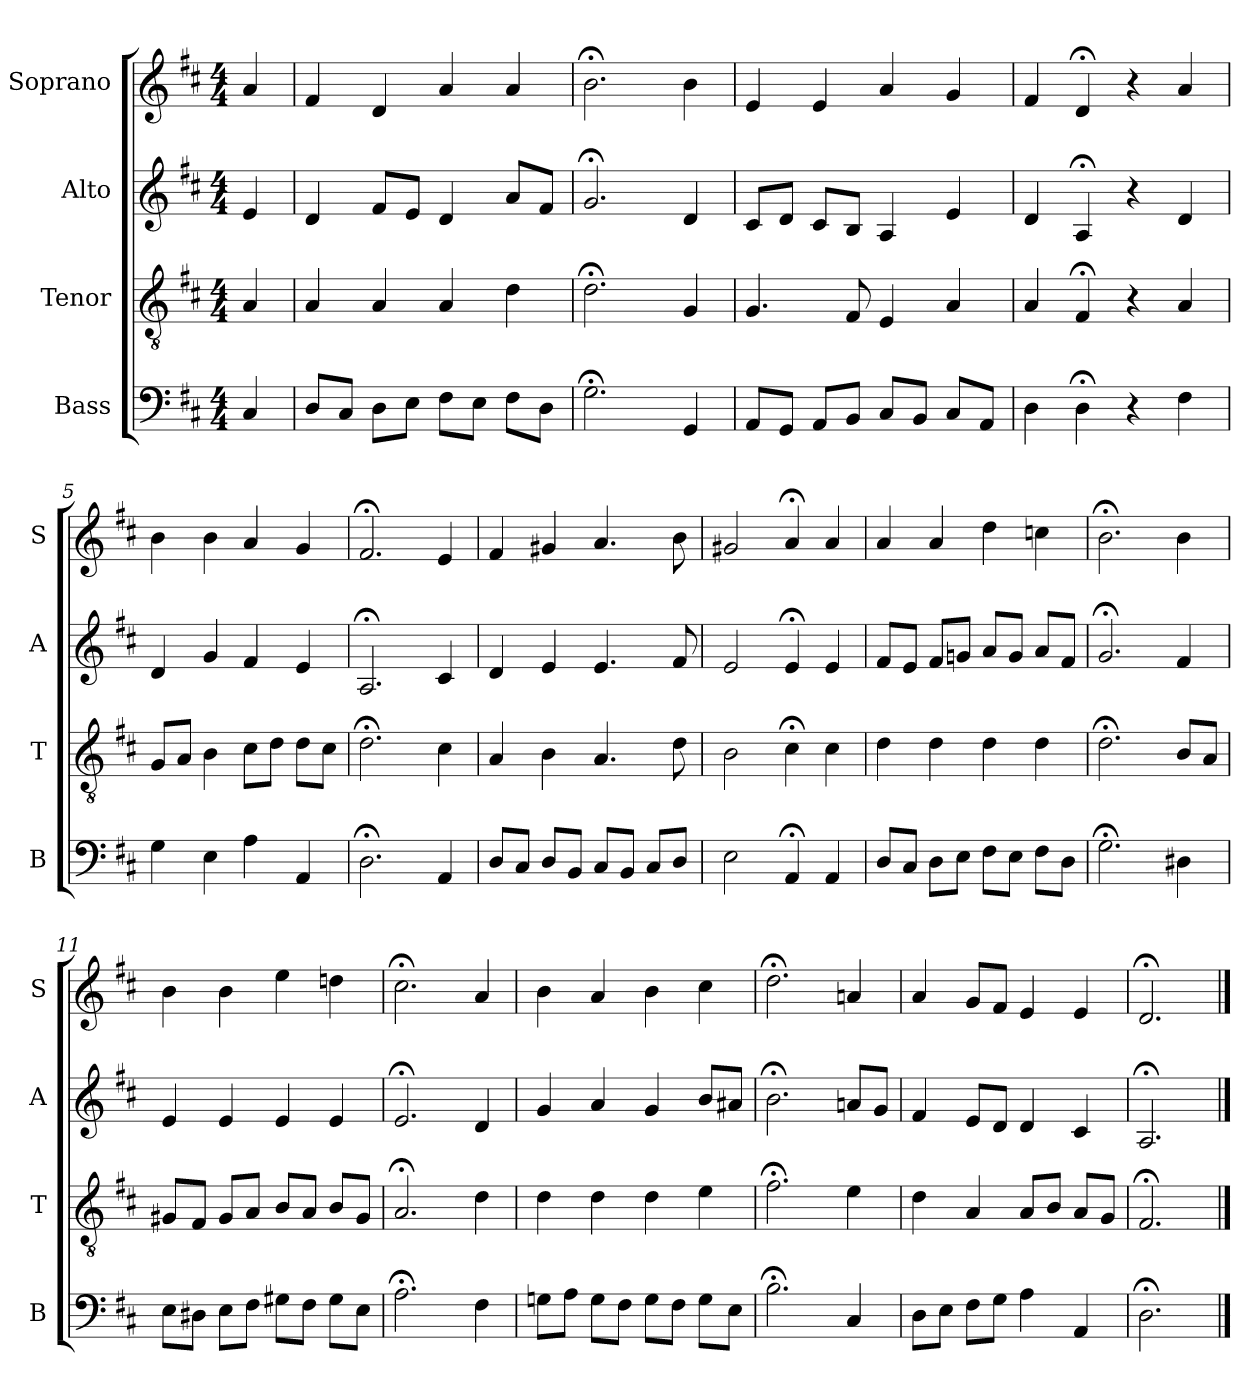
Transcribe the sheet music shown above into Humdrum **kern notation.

**kern	**kern	**kern	**kern
*part4	*part3	*part2	*part1
*staff4	*staff3	*staff2	*staff1
*I"Bass	*I"Tenor	*I"Alto	*I"Soprano
*I'B	*I'T	*I'A	*I'S
*clefF4	*clefGv2	*clefG2	*clefG2
*k[f#c#]	*k[f#c#]	*k[f#c#]	*k[f#c#]
*D:	*D:	*D:	*D:
*M4/4	*M4/4	*M4/4	*M4/4
*MM100	*MM100	*MM100	*MM100
=	=	=	=
4C#	4A	4e	4a
=1	=1	=1	=1
8DL	4A	4d	4f#
8C#J	.	.	.
8DL	4A	8f#L	4d
8EJ	.	8eJ	.
8F#L	4A	4d	4a
8EJ	.	.	.
8F#L	4d	8aL	4a
8DJ	.	8f#J	.
=2	=2	=2	=2
2.G;<	2.d;<	2.g;<	2.b;<
4GG	4G	4d	4b
=3	=3	=3	=3
8AAL	4.G	8c#L	4e
8GGJ	.	8dJ	.
8AAL	.	8c#L	4e
8BBJ	8F#	8BJ	.
8C#L	4E	4A	4a
8BBJ	.	.	.
8C#L	4A	4e	4g
8AAJ	.	.	.
=4	=4	=4	=4
4D	4A	4d	4f#
4D;<	4F#;<	4A;<	4d;<
4r	4r	4r	4r
4F#	4A	4d	4a
=5	=5	=5	=5
4G	8GL	4d	4b
.	8AJ	.	.
4E	4B	4g	4b
4A	8c#L	4f#	4a
.	8dJ	.	.
4AA	8dL	4e	4g
.	8c#J	.	.
=6	=6	=6	=6
2.D;<	2.d;<	2.A;<	2.f#;<
4AA	4c#	4c#	4e
=7	=7	=7	=7
8DL	4A	4d	4f#
8C#J	.	.	.
8DL	4B	4e	4g#X
8BBJ	.	.	.
8C#L	4.A	4.e	4.a
8BBJ	.	.	.
8C#L	.	.	.
8DJ	8d	8f#	8b
=8	=8	=8	=8
2E	2B	2e	2g#X
4AA;<	4c#;<	4e;<	4a;<
4AA	4c#	4e	4a
=9	=9	=9	=9
8DL	4d	8f#L	4a
8C#J	.	8eJ	.
8DL	4d	8f#L	4a
8EJ	.	8gnJ	.
8F#L	4d	8aL	4dd
8EJ	.	8gJ	.
8F#L	4d	8aL	4ccn
8DJ	.	8f#J	.
=10	=10	=10	=10
2.G;<	2.d;<	2.g;<	2.b;<
4D#X	8BL	4f#	4b
.	8AJ	.	.
=11	=11	=11	=11
8EL	8G#XL	4e	4b
8D#XJ	8F#J	.	.
8EL	8G#L	4e	4b
8F#J	8AJ	.	.
8G#XL	8BL	4e	4ee
8F#J	8AJ	.	.
8G#L	8BL	4e	4ddn
8EJ	8G#J	.	.
=12	=12	=12	=12
2.A;<	2.A;<	2.e;<	2.cc#;<
4F#	4d	4d	4a
=13	=13	=13	=13
8GnL	4d	4g	4b
8AJ	.	.	.
8GL	4d	4a	4a
8F#J	.	.	.
8GL	4d	4g	4b
8F#J	.	.	.
8GL	4e	8bL	4cc#
8EJ	.	8a#XJ	.
=14	=14	=14	=14
2.B;<	2.f#;<	2.b;<	2.dd;<
4C#	4e	8anL	4an
.	.	8gJ	.
=15	=15	=15	=15
8DL	4d	4f#	4a
8EJ	.	.	.
8F#L	4A	8eL	8gL
8GJ	.	8dJ	8f#J
4A	8AL	4d	4e
.	8BJ	.	.
4AA	8AL	4c#	4e
.	8GJ	.	.
=16	=16	=16	=16
2.D;<	2.F#;<	2.A;<	2.d;<
==	==	==	==
*-	*-	*-	*-
